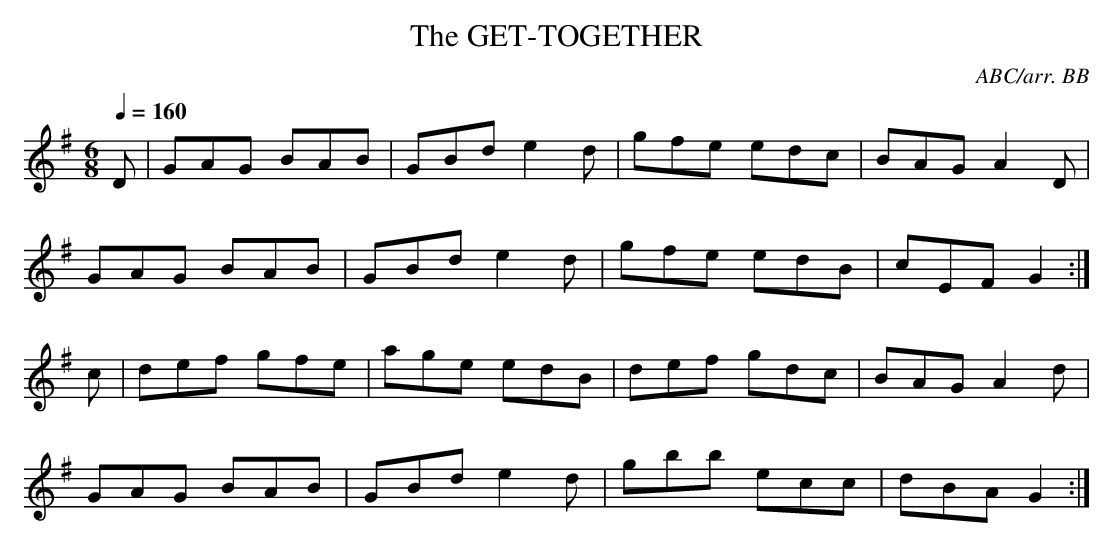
X:1
T:GET-TOGETHER, The
Q:1/4=160
C:ABC/arr. BB
M:6/8
L:1/8
K:G
D|GAG BAB|GBd e2d|gfe edc|BAG A2D|
GAG BAB|GBd e2d|gfe edB|cEF G2 :|
c|def gfe|age edB|def gdc|BAG A2d|
GAG BAB|GBd e2d|gbb ecc|dBA G2 :|
